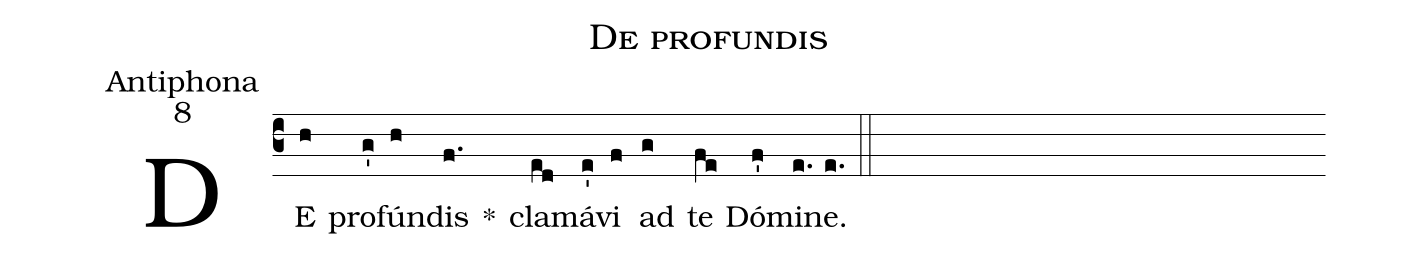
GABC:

name:De profundis;
office-part:Antiphona;
mode:8;
%%
(c3) DE(h) pro(g')fún(h)dis(f.) *() cla(ed)má(e')vi(f) ad(g) te(fe) Dó(f')mi(e.)ne.(e.) (::)
